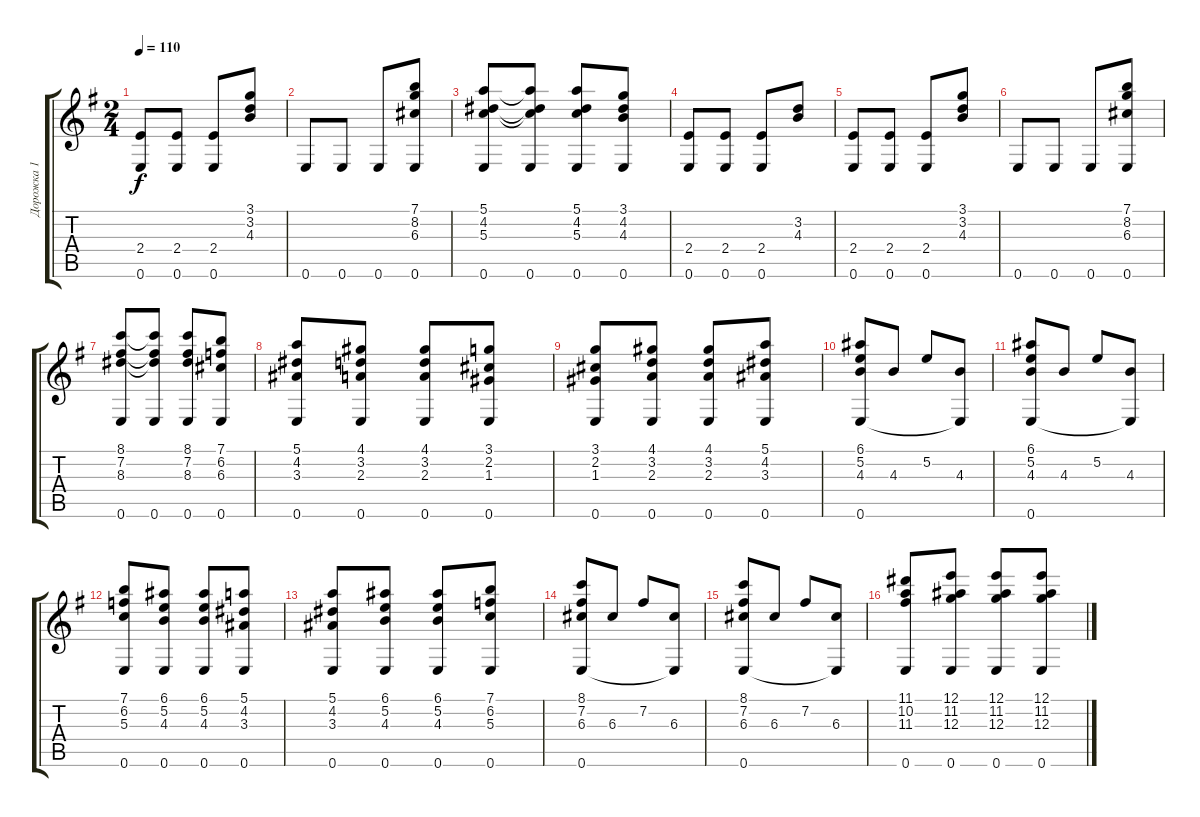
\track ("Дорожка 1" "Дорожка 1") {instrument acousticguitarnylon}
\staff {score tabs}
\tuning (E4 B3 G3 D3 A2 E2) {hide}
\ts (2 4)
\tempo 110
\clef g2
\ks eminor
(2.4 0.6).8{dy f} (2.4 0.6).8 (2.4 0.6).8 (3.1 3.2 4.3).8 |
0.6.8 0.6.8 0.6.8 (7.1 8.2 6.3 0.6).8 |
(5.1 4.2 5.3 0.6).8 (5.1{t} 4.2{t} 5.3{t} 0.6).8 (5.1 4.2 5.3 0.6).8 (3.1 4.2 4.3 0.6).8 |
(2.4 0.6).8 (2.4 0.6).8 (2.4 0.6).8 (3.2 4.3).8 |
(2.4 0.6).8 (2.4 0.6).8 (2.4 0.6).8 (3.1 3.2 4.3).8 |
0.6.8 0.6.8 0.6.8 (7.1 8.2 6.3 0.6).8 |
(8.1 7.2 8.3 0.6).8 (8.1{t} 7.2{t} 8.3{t} 0.6).8 (8.1 7.2 8.3 0.6).8 (7.1 6.2 6.3 0.6).8 |
(5.1 4.2 3.3 0.6).8 (4.1 3.2 2.3 0.6).8 (4.1 3.2 2.3 0.6).8 (3.1 2.2 1.3 0.6).8 |
(3.1 2.2 1.3 0.6).8 (4.1 3.2 2.3 0.6).8 (4.1 3.2 2.3 0.6).8 (5.1 4.2 3.3 0.6).8 |
(6.1 5.2 4.3 0.6).8 4.3.8 5.2.8 (4.3 0.6{t}).8 |
(6.1 5.2 4.3 0.6).8 4.3.8 5.2.8 (4.3 0.6{t}).8 |
(7.1 6.2 5.3 0.6).8 (6.1 5.2 4.3 0.6).8 (6.1 5.2 4.3 0.6).8 (5.1 4.2 3.3 0.6).8 |
(5.1 4.2 3.3 0.6).8 (6.1 5.2 4.3 0.6).8 (6.1 5.2 4.3 0.6).8 (7.1 6.2 5.3 0.6).8 |
(8.1 7.2 6.3 0.6).8 6.3.8 7.2.8 (6.3 0.6{t}).8 |
(8.1 7.2 6.3 0.6).8 6.3.8 7.2.8 (6.3 0.6{t}).8 |
(11.1 10.2 11.3 0.6).8 (12.1 11.2 12.3 0.6).8 (12.1 11.2 12.3 0.6).8 (12.1 11.2 12.3 0.6).8
